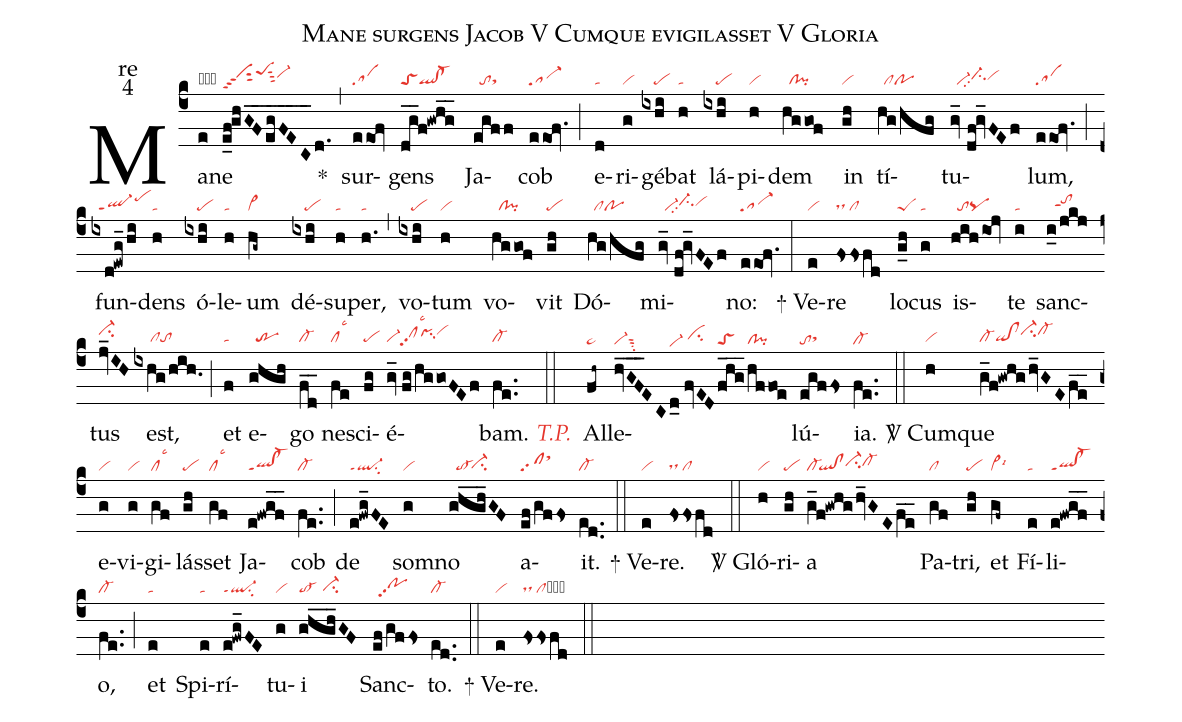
name:Mane surgens Jacob V Cumque evigilasset V Gloria;
office-part:re;
mode:4;
nabc-lines:1;
%%
(c4) Ma(e|obvi)ne(e_f!ghG_F_eg_F_E_C_d.|vihippt3sut2peShjsut3vi-hi) <sp>*</sp>(,) sur(eeof|sa)gens(d_g_f!gwh_g_|toSql!cl-) Ja(egff|//tosthg)cob(eeof.|sa-) (;) e(d|ta)ri(g|vi)gé(ixhi|////pe)bat(h|ta) lá(ixhi|////pe)pi(h|vi)dem(hggof|//cl!pi) in(gh|vi) tí(hg/hfg|//clpo)tu(gv_//df!gv_FEf|//vi-ci-hhpp2vihh)lum,(eeof.|sa) (;) fun(ixd!ewg_/hi|//ql-ppt1pehj)dens(h|ta) ó(ixhi|////pe)le(h|ta)um(hg~|vi>) dé(ixhi|////pe)su(h|ta)per,(h.|ta) (,) vo(ixhi|////pe)tum(h|vi) vo(hggof|//cl!pi)vit(gh|pe) Dó(hg/hfg|//clpo)mi(gv_//df!gv_FEf|//vi-ci-hhpp2vihh)no:(eeof.|sa-) (:)

<sp>+</sp> Ve(e|vi)re(fssfd|dshg/cl) lo(g_h|peS)cus(g|ta) is(hihioj|//topq)te(i|ta) sanc(i_0/jkj|//tohippt1)tus(jv_IH|ci-hi) est,(ixhg/hih.|/////clto) (;) et(f|ta) e(ghgh|//tr)go(f_d_|cl-) nes(fe|cllsc3)ci(fg|pe)é(gv_//fg/hggoFEf|vi-clhhpp2lsc3``pihhsu1vihi)bam.(fe..|cl-) (::)

<i><c> T.P.</c> </i> Al(fh~|pe~he)le(hvGF___EC|vi-hesut2su2|d_0//fvED|vi-hd/cihg|fhg___|toShe|hffoe|clhe!pihe)lú(egffs|tohesthg){ia}.(fe..|cl-he) (::)

<sp>V/</sp> Cum(h|vi)que(g_f!gwhg/hv_GEfe__|cl-qi!clci-hicl-hi) e(g|vi)vi(g|vi)gi(gf|cllsc3)lás(gh|pe)set(gf|cllsc3) Ja(e!fwgf__|ql!cl-ppt1)cob(fe..|cl-) (;) de(e!fwg_FE|ql-ppt1su2) som(g|vi)no(gh_g_h_GF|//to-`ci-hg) a(ef/gffs|clpp2sthk)it.(ed..|cl-) (::)

<sp>+</sp> Ve(e|vi)re.(fssfd|dshg/cl) (::)

<sp>V/</sp> Gló(h|vi)ri(gh|pe)a(g_f!gwhg/hv_GEfe__|cl-`ql!clci-hhcl-hh)
Pa(gf|cl)tri,(gh|pe) et(gf~|vi>lsi6) Fí(e|ta)li(e!fwgf__|ql!cl-ppt1)o,(fe..|cl-) (;)
et(e|ta) Spi(e|ta)rí(e!fwg_FE|ql-ppt1su2)tu(g|vi)i(gh_g_h_GF|to-/ci-hg)
Sanc(ef/gffs|//pohhpp2)to.(ed..|cl-) (::)

<sp>+</sp> Ve(e|vi)re.(fssfd|dshg/clcb) (::)
